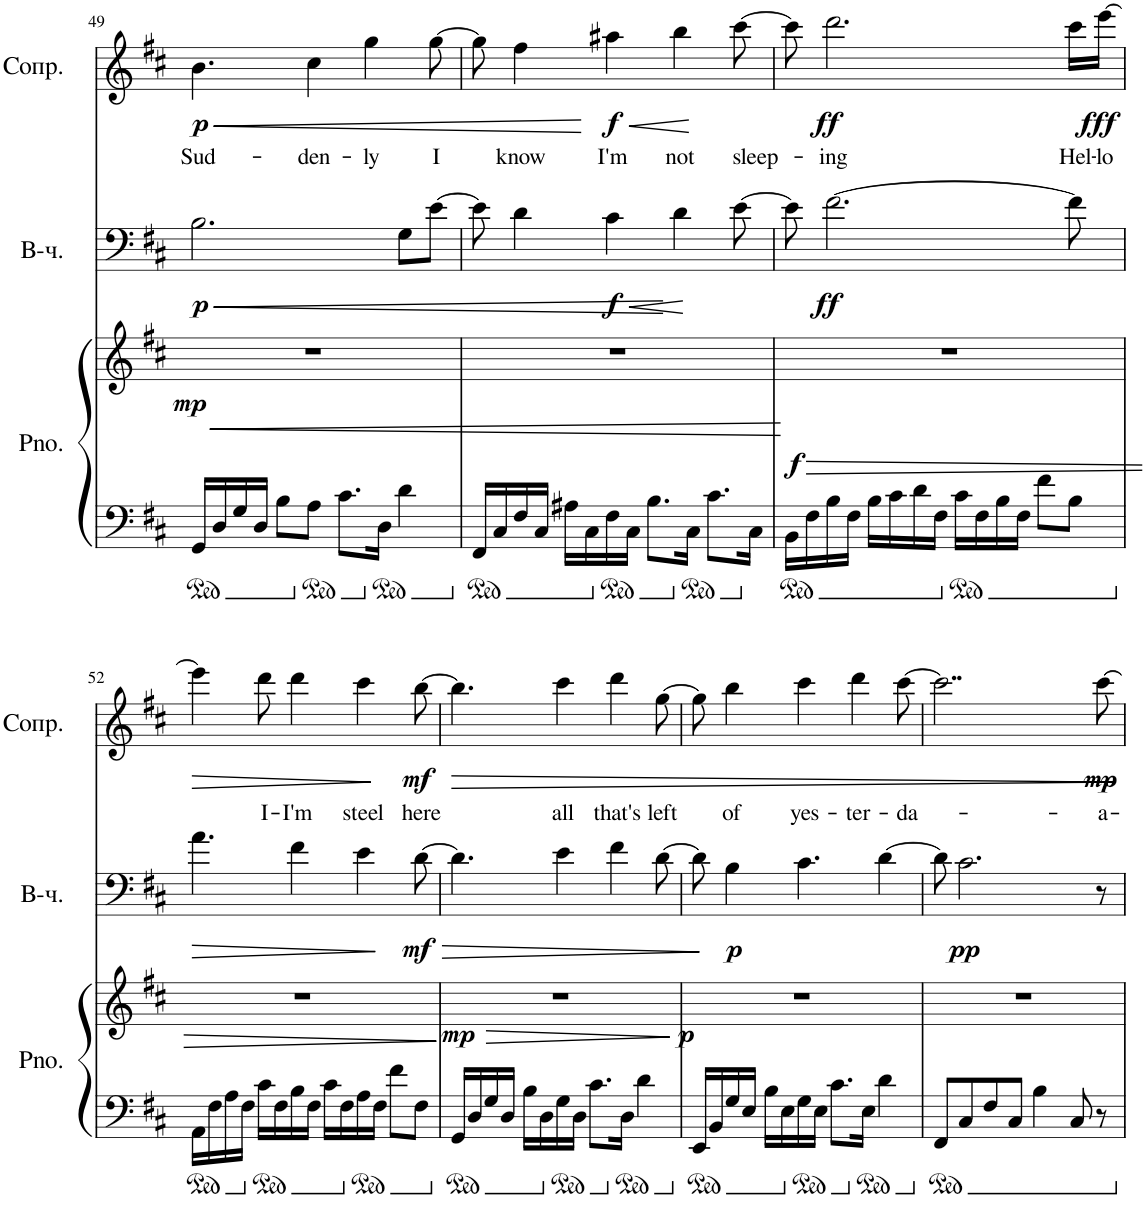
**kern	**kern	**dynam	**kern	**dynam	**kern	**text	**dynam
*part3	*part3	*part3	*part2	*part2	*part1	*part1	*part1
*staff4	*staff3	*staff3/4	*staff2	*staff2	*staff1	*staff1	*staff1
*I"Piano	*	*	*I"Виолончель	*	*I"Сопрано	*	*
*I'Pno.	*	*	*	*	*	*	*
!!LO:PB:g=z
*clefF4	*clefG2	*	*clefF4	*	*clefG2	*	*
*k[f#c#]	*k[f#c#]	*	*k[f#c#]	*	*k[f#c#]	*	*
*M4/4	*M4/4	*	*M4/4	*	*M4/4	*	*
=49	=49	=49	=49	=49	=49	=49	=49
!	!	!LO:DY:b	!	!LO:HP:b	!	!LO:LY:b	!LO:HP:b
!	!	!	!	!LO:DY:n=1:b	!	!	!LO:DY:n=1:b
16GG/LL	1r	mp	2.B\	< p	4.b\	Sud-	< p
16D/	.	.	.	.	.	.	.
16G/	.	.	.	.	.	.	.
16D/JJ	.	.	.	.	.	.	.
8B\L	.	.	.	.	.	.	.
!	!	!	!	!	!	!LO:LY:b	!
8A\J	.	.	.	.	4cc#\	-den-	.
8.c#\L	.	.	.	.	.	.	.
!	!	!	!	!	!	!LO:LY:b	!
.	.	.	.	.	4gg\	-ly	.
16D\Jk	.	.	.	.	.	.	.
4d\	.	.	8G\L	.	.	.	.
!	!	!	!	!	!	!LO:LY:b	!
.	.	.	[8e\J	.	[8gg\	I	.
=50	=50	=50	=50	=50	=50	=50	=50
16FF#/LL	1r	.	8e\]	.	8gg\]	.	.
16C#/	.	.	.	.	.	.	.
!	!	!	!	!	!	!LO:LY:b	!
16F#/	.	.	4d\	.	4ff#\	know	.
16C#/JJ	.	.	.	.	.	.	.
16A#X\LL	.	.	.	.	.	.	.
16C#\	.	.	.	.	.	.	.
!	!	!	!	!LO:HP:b	!	!LO:LY:b	!LO:HP:b
!	!	!	!	!LO:DY:n=1:b	!	!	!LO:DY:n=1:b
16F#\	.	.	4c#\	< f	4aa#X\	I'm	< f
16C#\JJ	.	.	.	.	.	.	.
8.B\L	.	.	.	.	.	.	.
!	!	!	!	!	!	!LO:LY:b	!
.	.	.	4d\	[	4bb\	not	[
16C#\Jk	.	.	.	.	.	.	.
8.c#\L	.	.	.	.	.	.	.
!	!	!	!	!	!	!LO:LY:b	!
.	.	.	[8e\	.	[8ccc#\	sleep-	.
16C#\Jk	.	.	.	.	.	.	.
=51	=51	=51	=51	=51	=51	=51	=51
!	!	!LO:DY:a=2	!	!	!	!	!
16BB\LL	1r	f	8e\]	.	8ccc#\]	.	.
16F#\	.	.	.	.	.	.	.
!	!	!	!	!LO:DY:b	!	!LO:LY:b	!LO:DY:b
16B\	.	.	[2.f#\	ff	2.ddd\	-ing	ff
16F#\JJ	.	.	.	.	.	.	.
16B\LL	.	.	.	.	.	.	.
16c#\	.	.	.	.	.	.	.
16d\	.	.	.	.	.	.	.
16F#\JJ	.	.	.	.	.	.	.
16c#\LL	.	.	.	.	.	.	.
16F#\	.	.	.	.	.	.	.
16B\	.	.	.	.	.	.	.
16F#\JJ	.	.	.	.	.	.	.
8f#\L	.	.	.	.	.	.	.
!	!	!	!	!	!	!LO:LY:b	!
8B\J	.	.	8f#\]	[	16ccc#\LL	Hel-	[
!	!	!	!	!	!	!LO:LY:b	!LO:DY:b
.	.	.	.	.	[16eee\JJ	-lo	fff
!!LO:LB:g=z
=52	=52	=52	=52	=52	=52	=52	=52
!	!	!	!	!LO:HP:b	!	!	!LO:HP:b
16AA\LL	1r	.	4.a\	>	4eee\]	.	>
16F#\	.	.	.	.	.	.	.
16A\	.	.	.	.	.	.	.
16F#\JJ	.	.	.	.	.	.	.
!	!	!	!	!	!	!LO:LY:b	!
16c#\LL	.	.	.	.	8ddd\	I-	.
16F#\	.	.	.	.	.	.	.
!	!	!	!	!	!	!LO:LY:b	!
16B\	.	.	4f#\	.	4ddd\	-I'm	.
16F#\JJ	.	.	.	.	.	.	.
16c#\LL	.	.	.	.	.	.	.
16F#\	.	.	.	.	.	.	.
!	!	!	!	!	!	!LO:LY:b	!
16A\	.	.	4e\	.	4ccc#\	steel	.
16F#\JJ	.	.	.	.	.	.	.
8f#\L	.	.	.	.	.	.	.
!	!	!	!	!LO:HP:b	!	!LO:LY:b	!
!	!	!	!	!LO:DY:n=1:b	!	!	!LO:DY:b
8F#\J	.	.	[8d\	> mf	[8bb\	here	mf
.	.	.	.	]	.	.	]
=53	=53	=53	=53	=53	=53	=53	=53
!	!	!LO:DY:a=2	!	!	!	!	!LO:HP:b
16GG/LL	1r	mp	4.d\]	.	4.bb\]	.	>
16D/	.	.	.	.	.	.	.
16G/	.	.	.	.	.	.	.
16D/JJ	.	.	.	.	.	.	.
16B\LL	.	.	.	.	.	.	.
16D\	.	.	.	.	.	.	.
!	!	!	!	!	!	!LO:LY:b	!
16G\	.	.	4e\	.	4ccc#\	all	.
16D\JJ	.	.	.	.	.	.	.
8.c#\L	.	.	.	.	.	.	.
!	!	!	!	!	!	!LO:LY:b	!
.	.	.	4f#\	.	4ddd\	that's	.
16D\Jk	.	.	.	.	.	.	.
4d\	.	.	.	.	.	.	.
!	!	!	!	!	!	!LO:LY:b	!
.	.	.	[8d\	.	[8gg\	left	.
=54	=54	=54	=54	=54	=54	=54	=54
!	!	!LO:DY:a=2	!	!	!	!	!
16EE/LL	1r	p	8d\]	.	8gg\]	.	.
16BB/	.	.	.	.	.	.	.
!	!	!	!	!LO:DY:b	!	!LO:LY:b	!
16G/	.	.	4B\	p	4bb\	of	.
16E/JJ	.	.	.	.	.	.	.
16B\LL	.	.	.	.	.	.	.
16E\	.	.	.	.	.	.	.
!	!	!	!	!	!	!LO:LY:b	!
16G\	.	.	4.c#\	]	4ccc#\	yes-	.
16E\JJ	.	.	.	.	.	.	.
8.c#\L	.	.	.	.	.	.	.
!	!	!	!	!	!	!LO:LY:b	!
.	.	.	.	.	4ddd\	-ter-	.
16E\Jk	.	.	.	.	.	.	.
4d\	.	.	[4d\	.	.	.	.
!	!	!	!	!	!	!LO:LY:b	!
.	.	.	.	.	[8ccc#\	-da-	.
=55	=55	=55	=55	=55	=55	=55	=55
8FF#/L	1r	.	8d\]	.	2..ccc#\]	.	.
!	!	!	!	!LO:DY:b	!	!	!
8C#/	.	.	2.c#\	pp	.	.	.
8F#/	.	.	.	.	.	.	.
8C#/J	.	.	.	.	.	.	.
4B\	.	.	.	.	.	.	.
8C#/	.	.	.	.	.	.	.
!	!	!	!	!	!	!LO:LY:b	!LO:DY:b
8r	.	.	8r	.	[8ccc#\	-a-	mp
.	.	.	.	.	.	.	]
=	=	=	=	=	=	=	=
*-	*-	*-	*-	*-	*-	*-	*-
